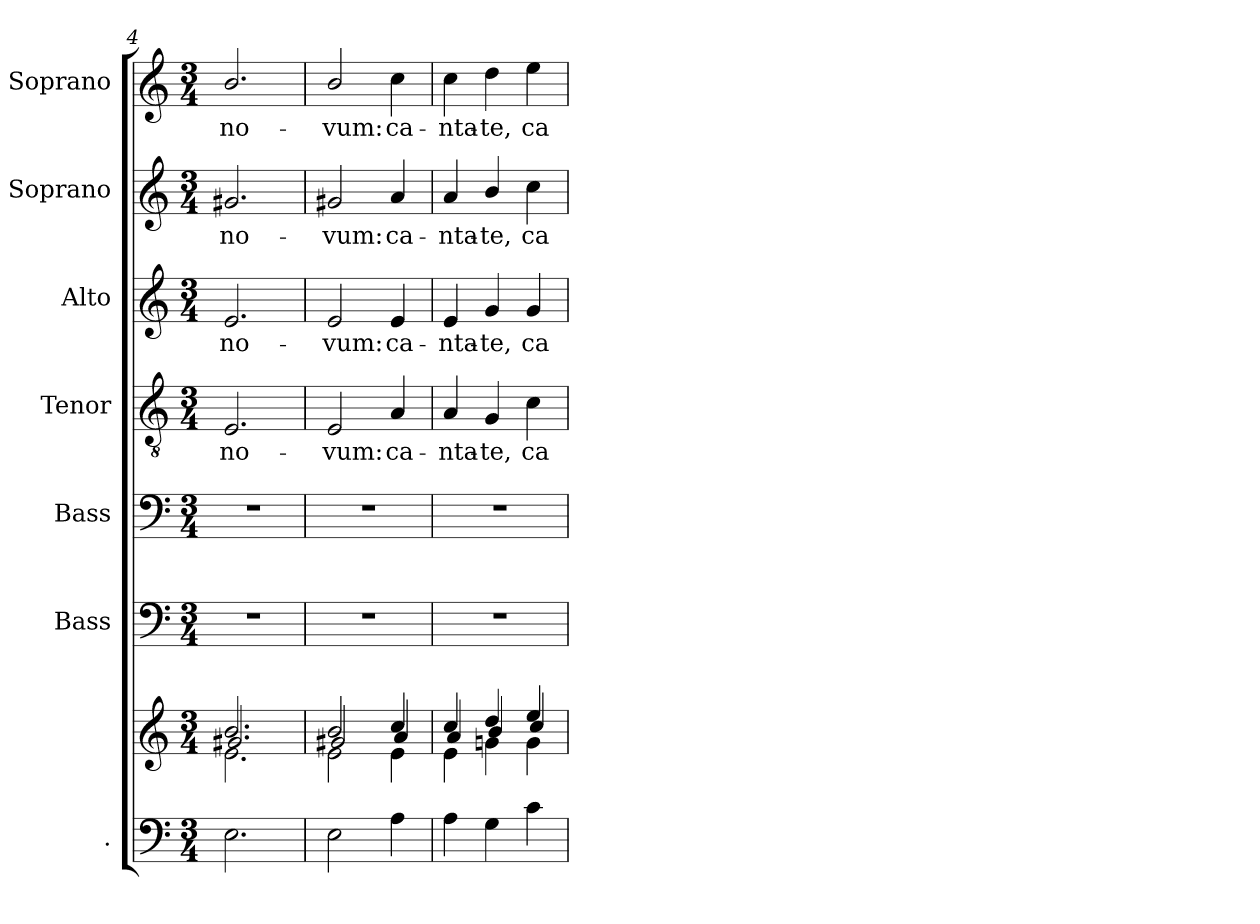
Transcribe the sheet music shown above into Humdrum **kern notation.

**kern	**kern	**kern	**kern	**kern	**text	**kern	**text	**kern	**text	**kern	**text
*part7	*part7	*part6	*part5	*part4	*part4	*part3	*part3	*part2	*part2	*part1	*part1
*staff8	*staff7	*staff6	*staff5	*staff4	*staff4	*staff3	*staff3	*staff2	*staff2	*staff1	*staff1
*I".	*	*I"Bass	*I"Bass	*I"Tenor	*	*I"Alto	*	*I"Soprano	*	*I"Soprano	*
*	*	*I'B.	*I'B.	*I'T.	*	*I'A.	*	*I'S.	*	*I'S.	*
*clefF4	*clefG2	*clefF4	*clefF4	*clefGv2	*	*clefG2	*	*clefG2	*	*clefG2	*
*	*	*	*	*ITrd7c12	*	*	*	*	*	*	*
*k[]	*k[]	*k[]	*k[]	*k[]	*	*k[]	*	*k[]	*	*k[]	*
*C:	*C:	*C:	*C:	*C:	*	*C:	*	*C:	*	*C:	*
*M3/4	*M3/4	*M3/4	*M3/4	*M3/4	*	*M3/4	*	*M3/4	*	*M3/4	*
=4	=4	=4	=4	=4	=4	=4	=4	=4	=4	=4	=4
!LO:N:vis=1	!	!LO:N:vis=1	!LO:N:vis=1	!	!	!	!	!	!	!	!
*^	*^	*	*	*	*	*	*	*	*	*	*
*	*	*	*^	*	*	*	*	*	*	*	*	*	*
!	!	!	!	!	!	!	!	!LO:LY:b:color=#000000	!	!	!	!	!	!
!	!	!	!	!	!	!	!	!	!	!LO:LY:b:color=#000000	!	!	!	!
!	!	!	!	!	!	!	!	!	!	!	!	!LO:LY:b:color=#000000	!	!
!	!	!	!	!	!	!	!	!	!	!	!	!	!	!LO:LY:b:color=#000000
2.ryy	2.Ei\	2.bi/	2.g#Xi/	2.ei\	2.r	2.r	2.EEi/	no-	2.ei/	no-	2.g#Xi/	no-	2.bi/	no-
=5	=5	=5	=5	=5	=5	=5	=5	=5	=5	=5	=5	=5	=5	=5
!LO:N:vis=1	!	!	!	!	!LO:N:vis=1	!LO:N:vis=1	!	!	!	!	!	!	!	!
!	!	!	!	!	!	!	!	!LO:LY:b:color=#000000	!	!	!	!	!	!
!	!	!	!	!	!	!	!	!	!	!LO:LY:b:color=#000000	!	!	!	!
!	!	!	!	!	!	!	!	!	!	!	!	!LO:LY:b:color=#000000	!	!
!	!	!	!	!	!	!	!	!	!	!	!	!	!	!LO:LY:b:color=#000000
2.ryy	2Ei\	2bi/	2g#Xi/	2ei\	2.r	2.r	2EEi/	-vum:	2ei/	-vum:	2g#Xi/	-vum:	2bi/	-vum:
!	!	!	!	!	!	!	!	!LO:LY:b:color=#000000	!	!	!	!	!	!
!	!	!	!	!	!	!	!	!	!	!LO:LY:b:color=#000000	!	!	!	!
!	!	!	!	!	!	!	!	!	!	!	!	!LO:LY:b:color=#000000	!	!
!	!	!	!	!	!	!	!	!	!	!	!	!	!	!LO:LY:b:color=#000000
.	4Ai\	4cci/	4ai/	4ei\	.	.	4AAi/	ca-	4ei/	ca-	4ai/	ca-	4cci\	ca-
=6	=6	=6	=6	=6	=6	=6	=6	=6	=6	=6	=6	=6	=6	=6
!LO:N:vis=1	!	!	!	!	!LO:N:vis=1	!LO:N:vis=1	!	!	!	!	!	!	!	!
!	!	!	!	!	!	!	!	!LO:LY:b:color=#000000	!	!	!	!	!	!
!	!	!	!	!	!	!	!	!	!	!LO:LY:b:color=#000000	!	!	!	!
!	!	!	!	!	!	!	!	!	!	!	!	!LO:LY:b:color=#000000	!	!
!	!	!	!	!	!	!	!	!	!	!	!	!	!	!LO:LY:b:color=#000000
2.ryy	4Ai\	4cci/	4ai/	4ei\	2.r	2.r	4AAi/	-nta-	4ei/	-nta-	4ai/	-nta-	4cci\	-nta-
!	!	!	!	!	!	!	!	!LO:LY:b:color=#000000	!	!	!	!	!	!
!	!	!	!	!	!	!	!	!	!	!LO:LY:b:color=#000000	!	!	!	!
!	!	!	!	!	!	!	!	!	!	!	!	!LO:LY:b:color=#000000	!	!
!	!	!	!	!	!	!	!	!	!	!	!	!	!	!LO:LY:b:color=#000000
.	4Gi\	4ddi/	4bi/	4gni\	.	.	4GGi/	-te,	4gi/	-te,	4bi/	-te,	4ddi\	-te,
!	!	!	!	!	!	!	!	!LO:LY:b:color=#000000	!	!	!	!	!	!
!	!	!	!	!	!	!	!	!	!	!LO:LY:b:color=#000000	!	!	!	!
!	!	!	!	!	!	!	!	!	!	!	!	!LO:LY:b:color=#000000	!	!
!	!	!	!	!	!	!	!	!	!	!	!	!	!	!LO:LY:b:color=#000000
.	4ci\	4eei/	4cci/	4gi\	.	.	4Ci\	ca-	4gi/	ca-	4cci\	ca-	4eei\	ca-
*v	*v	*	*	*	*	*	*	*	*	*	*	*	*	*
*	*v	*v	*v	*	*	*	*	*	*	*	*	*	*
=	=	=	=	=	=	=	=	=	=	=	=
*-	*-	*-	*-	*-	*-	*-	*-	*-	*-	*-	*-
